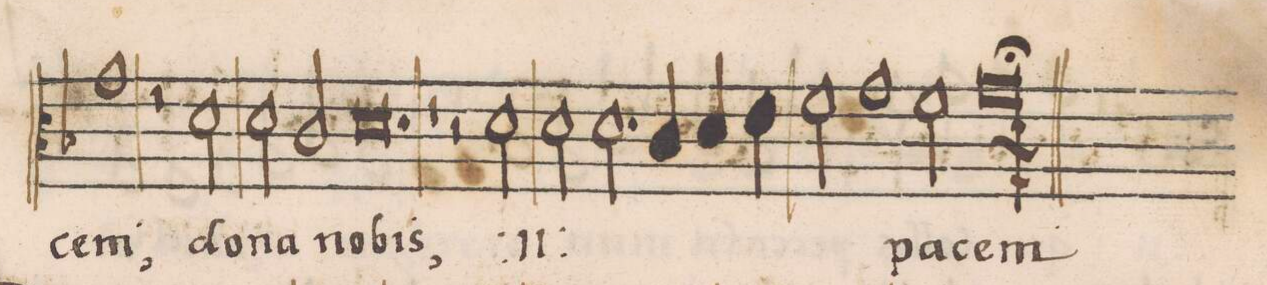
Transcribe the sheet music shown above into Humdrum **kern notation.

**kern	**text
*I"CANTVS	*
*clefC3	*
*k[b-]	*
*met(C|)	*
*M2/1	*
1g\	-cem,
2r	.
2d\	do-
=119-	=119-
2d\	-na
2c/	no-
0.d\	-bis,
=120-	=120-
=121-	=121-
1r	.
2r	.
*	*ij
2d\	do-
=122-	=122-
2d\	-na
2.d\	no-
4c/	.
4d/	.
4e\	.
=123-	=123-
2f\	-bis
*	*Xij
1g\	pa-
2f\	.
=124-	=124-
000g\;	-cem
=125-	=125-
=126-	=126-
=127-	=127-
==	==
*-	*-
